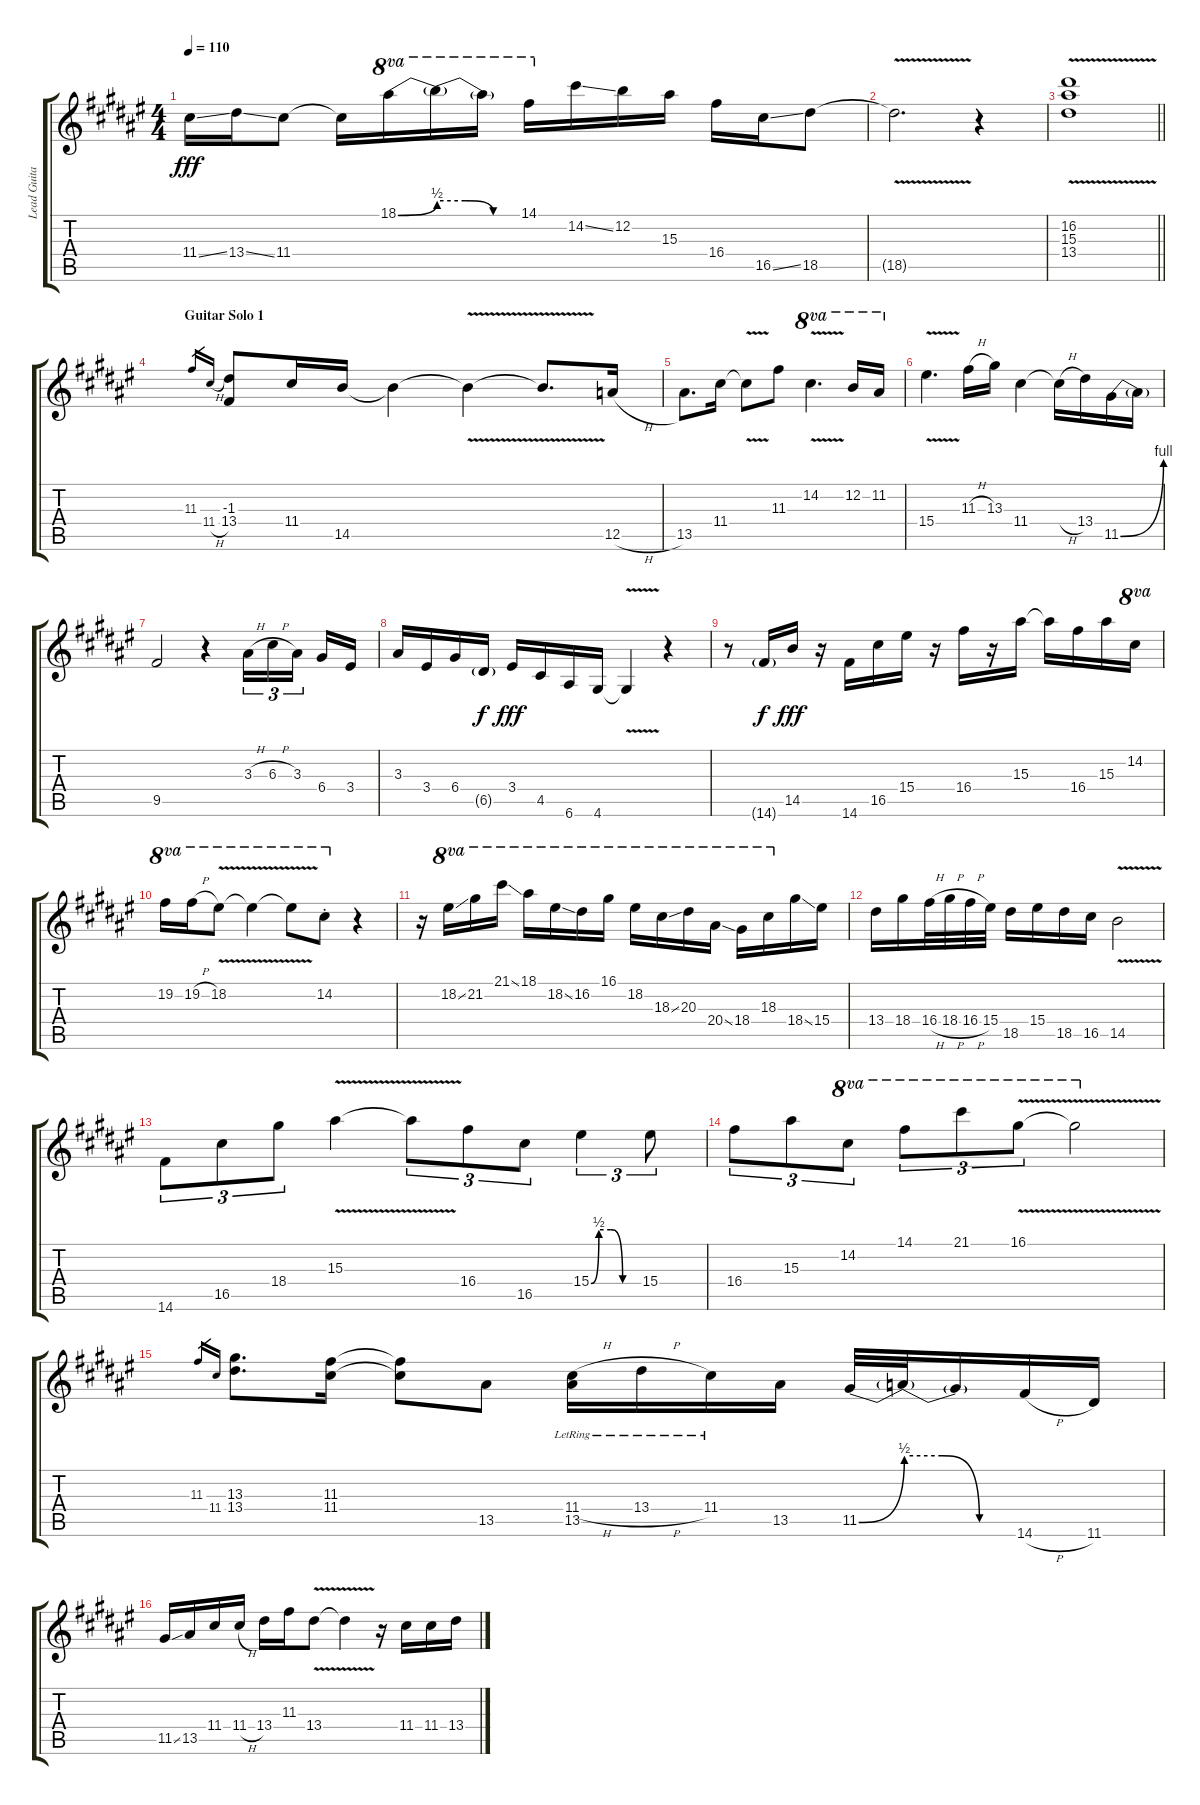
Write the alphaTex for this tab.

\track ("Lead Guitar" "Lead Guita") {instrument distortionguitar}
\staff {score tabs}
\tuning (E4 B3 G3 D3 A2 E2) {hide}
\ts (4 4)
\tempo 110
\clef g2
\ks d#minor
11.4{ss}.16{dy fff} 13.4{ss}.16 11.4.8 11.4{t}.16 18.1{be (bend 0 0 60 2)}.16{ot 8va} 18.1{be (custom 0 2 20 2 40 0 60 0) t}.16{ot 8va} 18.1{t}.16{ot 8va} 14.1.16{ot 8va} 14.2{ss}.16 12.2.16 15.3.16 16.4.16 16.5{ss}.16 18.5.8 |
\ks f#
18.5{v t}.2{d} r.4 |
\barLineRight lightlight
\ks d#minor
(16.2{v} 15.3{v} 13.4{v}).1 |
\section ("" "Guitar Solo 1")
11.3.16{gr} 11.4{h}.16{gr} (-1.3 13.4).8 11.4.16 14.5.16 14.5{t}.4 14.5{v t}.4 14.5{v t}.8{d} 12.5{h}.16 |
13.5.8{d} 11.4.16 11.4{v t}.8 11.3.8 14.2{v}.4{d ot 8va} 12.2.16{ot 8va} 11.2.16{ot 8va} |
\ks f#
15.4{v}.4{d} 11.3{h}.16 13.3.16 11.4.4 11.4{h t}.16 13.4.16 11.5{be (bend 0 0 60 4)}.16 11.5{t}.16 |
\ks d#minor
9.5.2 r.4 3.3{h}.16{tu (3 2)} 6.3{h}.16{tu (3 2)} 3.3.16{tu (3 2) beam splitsecondary} 6.4.16 3.4.16 |
3.3.16 3.4.16 6.4.16 6.5{g}.16{dy f} 3.4.16{dy fff} 4.5.16 6.6.16 4.6.16 4.6{v t}.4 r.4 |
\ks f#
r.8 14.6{g}.16{dy f} 14.5.16{dy fff} r.16 14.6.16 16.5.16 15.4.16 r.16 16.4.16 r.16 15.3.16 15.3{t}.16 16.4.16 15.3.16 14.2.16{ot 8va} |
\ks d#minor
19.2.16{ot 8va} 19.2{h}.16{ot 8va} 18.2{v}.8{ot 8va} 18.2{v t}.4{ot 8va} 18.2{v t}.8{ot 8va} 14.2{st}.8{ot 8va} r.4 |
r.16 18.2{ss}.16{ot 8va} 21.2.16{ot 8va} 21.1{ss}.16{ot 8va} 18.1.16{ot 8va} 18.2{ss}.16{ot 8va} 16.2.16{ot 8va} 16.1.16{ot 8va} 18.2.16{ot 8va} 18.3{ss}.16{ot 8va} 20.3.16{ot 8va} 20.4{ss}.16{ot 8va} 18.4.16{ot 8va} 18.3.16{ot 8va} 18.4{ss}.16 15.4.16 |
\ks f#
13.4.16 18.4.16 16.4{h}.32 18.4{h}.32 16.4{h}.32 15.4.32 18.5.16 15.4.16 18.5.16 16.5.16 14.5{v}.2 |
\ks d#minor
14.6.8{tu (3 2)} 16.5.8{tu (3 2)} 18.4.8{tu (3 2)} 15.3{v}.4 15.3{v t}.8{tu (3 2)} 16.4.8{tu (3 2)} 16.5.8{tu (3 2)} 15.4{be (custom 0 0 10 2 25 2 40 0 60 0)}.4{tu (3 2)} 15.4.8{tu (3 2)} |
16.4.8{tu (3 2)} 15.3.8{tu (3 2)} 14.2.8{tu (3 2) ot 8va} 14.1.8{tu (3 2) ot 8va} 21.1.8{tu (3 2) ot 8va} 16.1{v}.8{tu (3 2) ot 8va} 16.1{v t}.2{ot 8va} |
\ks f#
11.3.16{gr} 11.4.16{gr} (13.3 13.4).8{d} (11.3 11.4).16 (11.3{t} 11.4{t}).8 13.5.8 (11.4{h lr} 13.5{lr}).16 13.4{h lr}.16 11.4{lr}.16 13.5.16 11.5{be (bend 0 0 60 2)}.32 11.5{be (custom 0 2 20 2 40 0 60 0) t}.32 11.5{t}.16 14.6{h}.16 11.6.16 |
\ks d#minor
11.5{ss}.16 13.5.16 11.4.16 11.4{h}.16 13.4.16 11.3.16 13.4{v}.8 13.4{v t}.4 r.16 11.4.16 11.4.16 13.4.16
